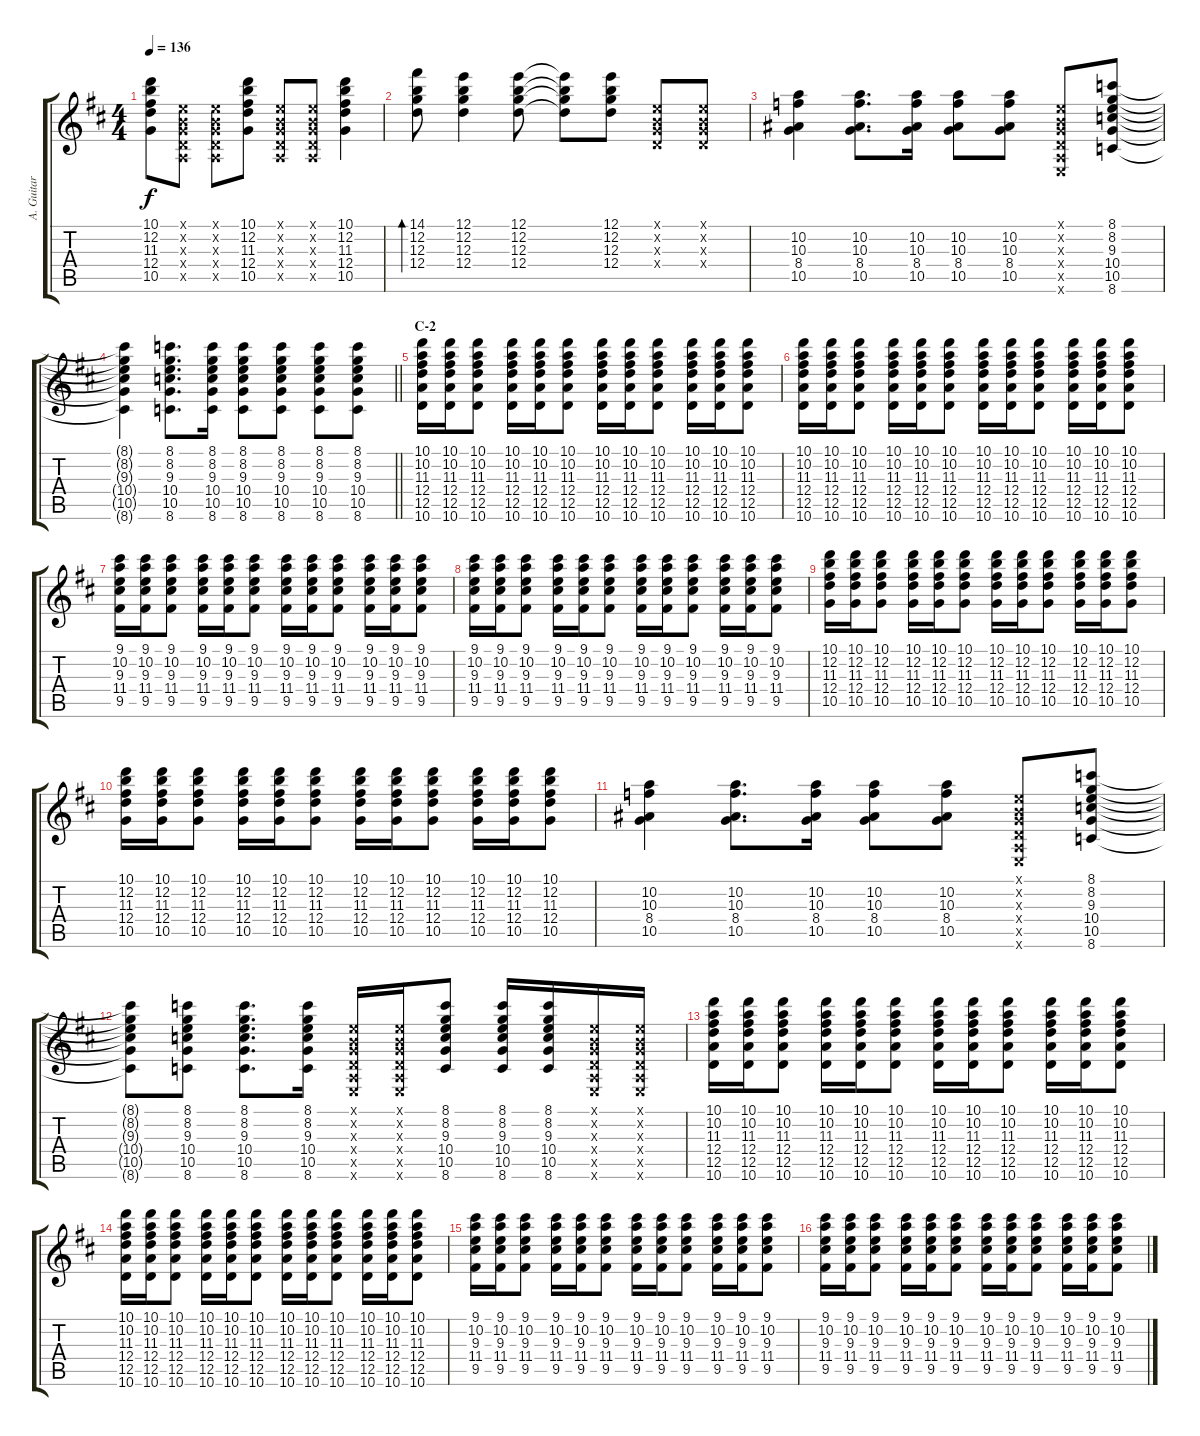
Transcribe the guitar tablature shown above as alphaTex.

\track ("A. Guitar" "A. Guitar") {instrument acousticguitarsteel}
\staff {score tabs}
\tuning (E4 B3 G3 D3 A2 E2) {hide}
\ts (4 4)
\tempo 136
\clef g2
\ks d
(10.1 12.2 11.3 12.4 10.5).8{dy f} (0.1{x} 0.2{x} 0.3{x} 0.4{x} 0.5{x}).8 (0.1{x} 0.2{x} 0.3{x} 0.4{x} 0.5{x}).8 (10.1 12.2 11.3 12.4 10.5).8 (0.1{x} 0.2{x} 0.3{x} 0.4{x} 0.5{x}).8 (0.1{x} 0.2{x} 0.3{x} 0.4{x} 0.5{x}).8 (10.1 12.2 11.3 12.4 10.5).4 |
(14.1 12.2 12.3 12.4).8{bd 240} (12.1 12.2 12.3 12.4).4 (12.1 12.2 12.3 12.4).8 (12.1{t} 12.2{t} 12.3{t} 12.4{t}).8 (12.1 12.2 12.3 12.4).8 (0.1{x} 0.2{x} 0.3{x} 0.4{x}).8 (0.1{x} 0.2{x} 0.3{x} 0.4{x}).8 |
(10.2 10.3 8.4 10.5).4 (10.2 10.3 8.4 10.5).8{d} (10.2 10.3 8.4 10.5).16 (10.2 10.3 8.4 10.5).8 (10.2 10.3 8.4 10.5).8 (0.1{x} 0.2{x} 0.3{x} 0.4{x} 0.5{x} 0.6{x}).8 (8.1 8.2 9.3 10.4 10.5 8.6).8 |
\barLineRight lightlight
(8.1{t} 8.2{t} 9.3{t} 10.4{t} 10.5{t} 8.6{t}).4 (8.1 8.2 9.3 10.4 10.5 8.6).8{d} (8.1 8.2 9.3 10.4 10.5 8.6).16 (8.1 8.2 9.3 10.4 10.5 8.6).8 (8.1 8.2 9.3 10.4 10.5 8.6).8 (8.1 8.2 9.3 10.4 10.5 8.6).8 (8.1 8.2 9.3 10.4 10.5 8.6).8 |
\section ("" "C-2")
(10.1 10.2 11.3 12.4 12.5 10.6).16 (10.1 10.2 11.3 12.4 12.5 10.6).16 (10.1 10.2 11.3 12.4 12.5 10.6).8 (10.1 10.2 11.3 12.4 12.5 10.6).16 (10.1 10.2 11.3 12.4 12.5 10.6).16 (10.1 10.2 11.3 12.4 12.5 10.6).8 (10.1 10.2 11.3 12.4 12.5 10.6).16 (10.1 10.2 11.3 12.4 12.5 10.6).16 (10.1 10.2 11.3 12.4 12.5 10.6).8 (10.1 10.2 11.3 12.4 12.5 10.6).16 (10.1 10.2 11.3 12.4 12.5 10.6).16 (10.1 10.2 11.3 12.4 12.5 10.6).8 |
(10.1 10.2 11.3 12.4 12.5 10.6).16 (10.1 10.2 11.3 12.4 12.5 10.6).16 (10.1 10.2 11.3 12.4 12.5 10.6).8 (10.1 10.2 11.3 12.4 12.5 10.6).16 (10.1 10.2 11.3 12.4 12.5 10.6).16 (10.1 10.2 11.3 12.4 12.5 10.6).8 (10.1 10.2 11.3 12.4 12.5 10.6).16 (10.1 10.2 11.3 12.4 12.5 10.6).16 (10.1 10.2 11.3 12.4 12.5 10.6).8 (10.1 10.2 11.3 12.4 12.5 10.6).16 (10.1 10.2 11.3 12.4 12.5 10.6).16 (10.1 10.2 11.3 12.4 12.5 10.6).8 |
(9.1 10.2 9.3 11.4 9.5).16 (9.1 10.2 9.3 11.4 9.5).16 (9.1 10.2 9.3 11.4 9.5).8 (9.1 10.2 9.3 11.4 9.5).16 (9.1 10.2 9.3 11.4 9.5).16 (9.1 10.2 9.3 11.4 9.5).8 (9.1 10.2 9.3 11.4 9.5).16 (9.1 10.2 9.3 11.4 9.5).16 (9.1 10.2 9.3 11.4 9.5).8 (9.1 10.2 9.3 11.4 9.5).16 (9.1 10.2 9.3 11.4 9.5).16 (9.1 10.2 9.3 11.4 9.5).8 |
(9.1 10.2 9.3 11.4 9.5).16 (9.1 10.2 9.3 11.4 9.5).16 (9.1 10.2 9.3 11.4 9.5).8 (9.1 10.2 9.3 11.4 9.5).16 (9.1 10.2 9.3 11.4 9.5).16 (9.1 10.2 9.3 11.4 9.5).8 (9.1 10.2 9.3 11.4 9.5).16 (9.1 10.2 9.3 11.4 9.5).16 (9.1 10.2 9.3 11.4 9.5).8 (9.1 10.2 9.3 11.4 9.5).16 (9.1 10.2 9.3 11.4 9.5).16 (9.1 10.2 9.3 11.4 9.5).8 |
(10.1 12.2 11.3 12.4 10.5).16 (10.1 12.2 11.3 12.4 10.5).16 (10.1 12.2 11.3 12.4 10.5).8 (10.1 12.2 11.3 12.4 10.5).16 (10.1 12.2 11.3 12.4 10.5).16 (10.1 12.2 11.3 12.4 10.5).8 (10.1 12.2 11.3 12.4 10.5).16 (10.1 12.2 11.3 12.4 10.5).16 (10.1 12.2 11.3 12.4 10.5).8 (10.1 12.2 11.3 12.4 10.5).16 (10.1 12.2 11.3 12.4 10.5).16 (10.1 12.2 11.3 12.4 10.5).8 |
(10.1 12.2 11.3 12.4 10.5).16 (10.1 12.2 11.3 12.4 10.5).16 (10.1 12.2 11.3 12.4 10.5).8 (10.1 12.2 11.3 12.4 10.5).16 (10.1 12.2 11.3 12.4 10.5).16 (10.1 12.2 11.3 12.4 10.5).8 (10.1 12.2 11.3 12.4 10.5).16 (10.1 12.2 11.3 12.4 10.5).16 (10.1 12.2 11.3 12.4 10.5).8 (10.1 12.2 11.3 12.4 10.5).16 (10.1 12.2 11.3 12.4 10.5).16 (10.1 12.2 11.3 12.4 10.5).8 |
(10.2 10.3 8.4 10.5).4 (10.2 10.3 8.4 10.5).8{d} (10.2 10.3 8.4 10.5).16 (10.2 10.3 8.4 10.5).8 (10.2 10.3 8.4 10.5).8 (0.1{x} 0.2{x} 0.3{x} 0.4{x} 0.5{x} 0.6{x}).8 (8.1 8.2 9.3 10.4 10.5 8.6).8 |
(8.1{t} 8.2{t} 9.3{t} 10.4{t} 10.5{t} 8.6{t}).8 (8.1 8.2 9.3 10.4 10.5 8.6).8 (8.1 8.2 9.3 10.4 10.5 8.6).8{d} (8.1 8.2 9.3 10.4 10.5 8.6).16 (0.1{x} 0.2{x} 0.3{x} 0.4{x} 0.5{x} 0.6{x}).16 (0.1{x} 0.2{x} 0.3{x} 0.4{x} 0.5{x} 0.6{x}).16 (8.1 8.2 9.3 10.4 10.5 8.6).8 (8.1 8.2 9.3 10.4 10.5 8.6).16 (8.1 8.2 9.3 10.4 10.5 8.6).16 (0.1{x} 0.2{x} 0.3{x} 0.4{x} 0.5{x} 0.6{x}).16 (0.1{x} 0.2{x} 0.3{x} 0.4{x} 0.5{x} 0.6{x}).16 |
(10.1 10.2 11.3 12.4 12.5 10.6).16 (10.1 10.2 11.3 12.4 12.5 10.6).16 (10.1 10.2 11.3 12.4 12.5 10.6).8 (10.1 10.2 11.3 12.4 12.5 10.6).16 (10.1 10.2 11.3 12.4 12.5 10.6).16 (10.1 10.2 11.3 12.4 12.5 10.6).8 (10.1 10.2 11.3 12.4 12.5 10.6).16 (10.1 10.2 11.3 12.4 12.5 10.6).16 (10.1 10.2 11.3 12.4 12.5 10.6).8 (10.1 10.2 11.3 12.4 12.5 10.6).16 (10.1 10.2 11.3 12.4 12.5 10.6).16 (10.1 10.2 11.3 12.4 12.5 10.6).8 |
(10.1 10.2 11.3 12.4 12.5 10.6).16 (10.1 10.2 11.3 12.4 12.5 10.6).16 (10.1 10.2 11.3 12.4 12.5 10.6).8 (10.1 10.2 11.3 12.4 12.5 10.6).16 (10.1 10.2 11.3 12.4 12.5 10.6).16 (10.1 10.2 11.3 12.4 12.5 10.6).8 (10.1 10.2 11.3 12.4 12.5 10.6).16 (10.1 10.2 11.3 12.4 12.5 10.6).16 (10.1 10.2 11.3 12.4 12.5 10.6).8 (10.1 10.2 11.3 12.4 12.5 10.6).16 (10.1 10.2 11.3 12.4 12.5 10.6).16 (10.1 10.2 11.3 12.4 12.5 10.6).8 |
(9.1 10.2 9.3 11.4 9.5).16 (9.1 10.2 9.3 11.4 9.5).16 (9.1 10.2 9.3 11.4 9.5).8 (9.1 10.2 9.3 11.4 9.5).16 (9.1 10.2 9.3 11.4 9.5).16 (9.1 10.2 9.3 11.4 9.5).8 (9.1 10.2 9.3 11.4 9.5).16 (9.1 10.2 9.3 11.4 9.5).16 (9.1 10.2 9.3 11.4 9.5).8 (9.1 10.2 9.3 11.4 9.5).16 (9.1 10.2 9.3 11.4 9.5).16 (9.1 10.2 9.3 11.4 9.5).8 |
(9.1 10.2 9.3 11.4 9.5).16 (9.1 10.2 9.3 11.4 9.5).16 (9.1 10.2 9.3 11.4 9.5).8 (9.1 10.2 9.3 11.4 9.5).16 (9.1 10.2 9.3 11.4 9.5).16 (9.1 10.2 9.3 11.4 9.5).8 (9.1 10.2 9.3 11.4 9.5).16 (9.1 10.2 9.3 11.4 9.5).16 (9.1 10.2 9.3 11.4 9.5).8 (9.1 10.2 9.3 11.4 9.5).16 (9.1 10.2 9.3 11.4 9.5).16 (9.1 10.2 9.3 11.4 9.5).8
